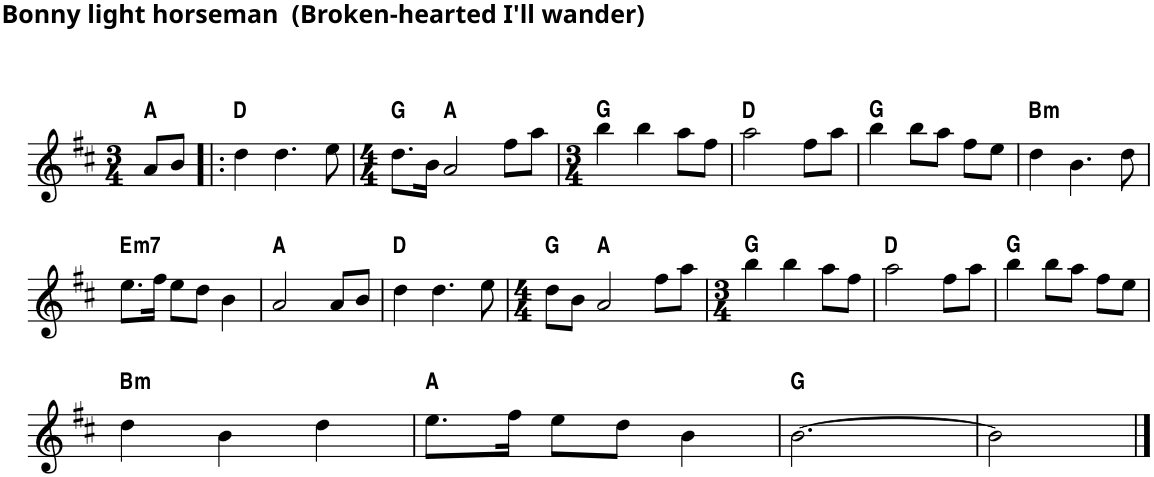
**kern	**harte
*part1	*part1
*staff1	*
*I"Piano	*
*I'Pno.	*
*clefG2	*
*k[f#c#]	*
*M3/4	*
=1	=1
8a/L	A:maj
8b/J	.
=2!|:	=2!|:
4dd\	D:maj
4.dd\	.
8ee\	.
=3	=3
*M4/4	*
8.dd\L	G:maj
16b\Jk	.
2a/	A:maj
8ff#\L	.
8aa\J	.
=4	=4
*M3/4	*
4bb\	G:maj
4bb\	.
8aa\L	.
8ff#\J	.
=5	=5
2aa\	D:maj
8ff#\L	.
8aa\J	.
=6	=6
4bb\	G:maj
8bb\L	.
8aa\J	.
8ff#\L	.
8ee\J	.
=7	=7
!	!LO:H:kt=m
4dd\	B:min
4.b\	.
8dd\	.
!!LO:LB:g=z
=8	=8
!	!LO:H:kt=m7
8.ee\L	E:min7
16ff#\Jk	.
8ee\L	.
8dd\J	.
4b\	.
=9	=9
2a/	A:maj
8a/L	.
8b/J	.
=10	=10
4dd\	D:maj
4.dd\	.
8ee\	.
=11	=11
*M4/4	*
8dd\L	G:maj
8b\J	.
2a/	A:maj
8ff#\L	.
8aa\J	.
=12	=12
*M3/4	*
4bb\	G:maj
4bb\	.
8aa\L	.
8ff#\J	.
=13	=13
2aa\	D:maj
8ff#\L	.
8aa\J	.
=14	=14
4bb\	G:maj
8bb\L	.
8aa\J	.
8ff#\L	.
8ee\J	.
!!LO:LB:g=z
=15	=15
!	!LO:H:kt=m
4dd\	B:min
4b\	.
4dd\	.
=16	=16
8.ee\L	A:maj
16ff#\Jk	.
8ee\L	.
8dd\J	.
4b\	.
=17	=17
[2.b\	G:maj
=18	=18
2b\]	.
==	==
*-	*-
